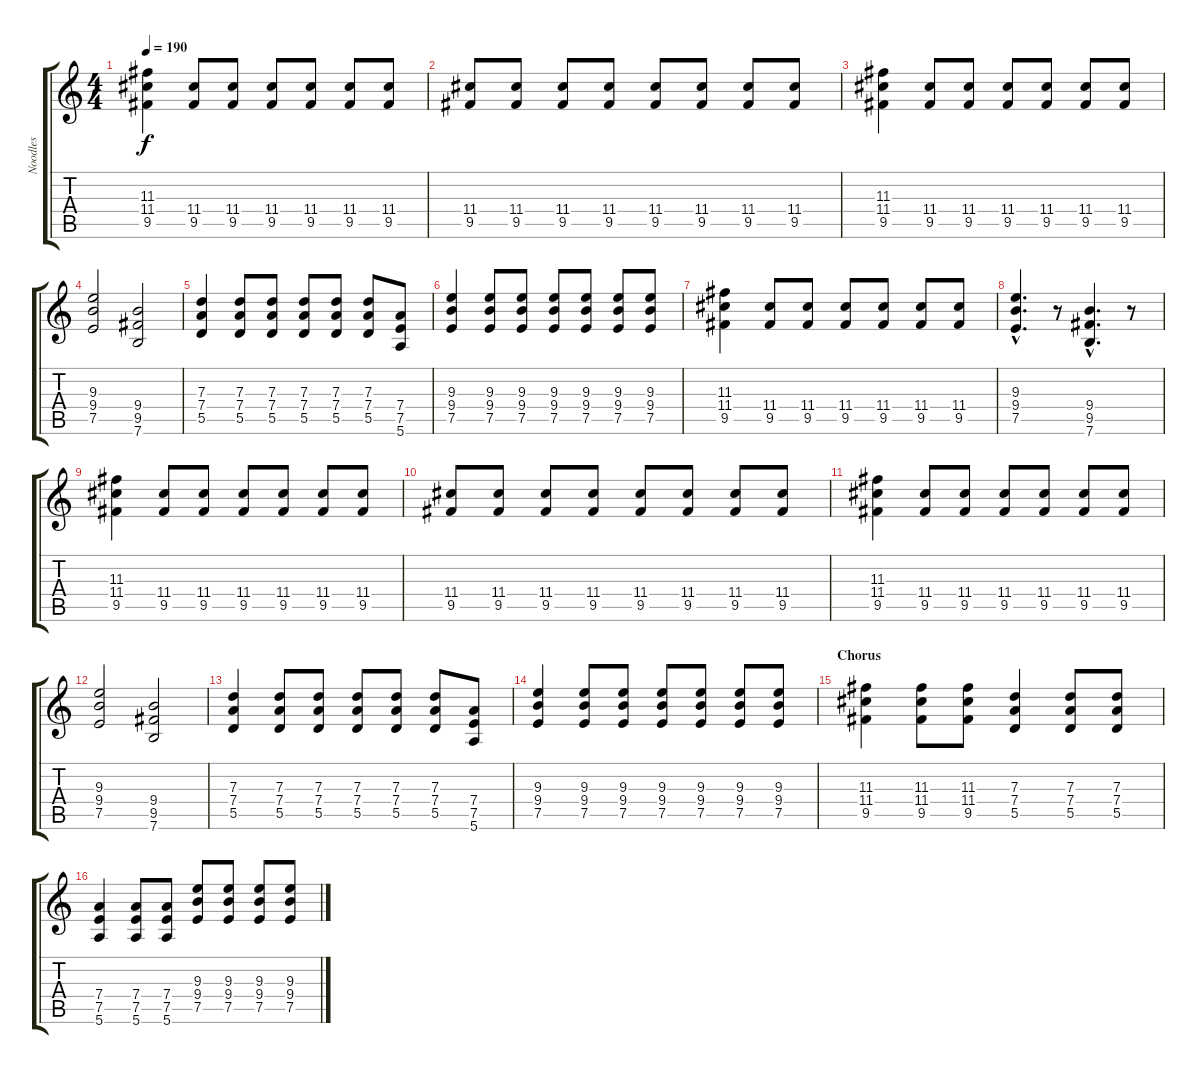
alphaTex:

\track ("Noodles" "Noodles") {instrument distortionguitar}
\staff {score tabs}
\tuning (E4 B3 G3 D3 A2 E2) {hide}
\ts (4 4)
\tempo 190
\clef g2
\ks c
(11.3 11.4 9.5).4{dy f} (11.4 9.5).8 (11.4 9.5).8 (11.4 9.5).8 (11.4 9.5).8 (11.4 9.5).8 (11.4 9.5).8 |
(11.4 9.5).8 (11.4 9.5).8 (11.4 9.5).8 (11.4 9.5).8 (11.4 9.5).8 (11.4 9.5).8 (11.4 9.5).8 (11.4 9.5).8 |
(11.3 11.4 9.5).4 (11.4 9.5).8 (11.4 9.5).8 (11.4 9.5).8 (11.4 9.5).8 (11.4 9.5).8 (11.4 9.5).8 |
(9.3 9.4 7.5).2 (9.4 9.5 7.6).2 |
(7.3 7.4 5.5).4 (7.3 7.4 5.5).8 (7.3 7.4 5.5).8 (7.3 7.4 5.5).8 (7.3 7.4 5.5).8 (7.3 7.4 5.5).8 (7.4 7.5 5.6).8 |
(9.3 9.4 7.5).4 (9.3 9.4 7.5).8 (9.3 9.4 7.5).8 (9.3 9.4 7.5).8 (9.3 9.4 7.5).8 (9.3 9.4 7.5).8 (9.3 9.4 7.5).8 |
(11.3 11.4 9.5).4 (11.4 9.5).8 (11.4 9.5).8 (11.4 9.5).8 (11.4 9.5).8 (11.4 9.5).8 (11.4 9.5).8 |
(9.3{hac} 9.4{hac} 7.5{hac}).4{d} r.8 (9.4{hac} 9.5{hac} 7.6{hac}).4{d} r.8 |
(11.3 11.4 9.5).4 (11.4 9.5).8 (11.4 9.5).8 (11.4 9.5).8 (11.4 9.5).8 (11.4 9.5).8 (11.4 9.5).8 |
(11.4 9.5).8 (11.4 9.5).8 (11.4 9.5).8 (11.4 9.5).8 (11.4 9.5).8 (11.4 9.5).8 (11.4 9.5).8 (11.4 9.5).8 |
(11.3 11.4 9.5).4 (11.4 9.5).8 (11.4 9.5).8 (11.4 9.5).8 (11.4 9.5).8 (11.4 9.5).8 (11.4 9.5).8 |
(9.3 9.4 7.5).2 (9.4 9.5 7.6).2 |
(7.3 7.4 5.5).4 (7.3 7.4 5.5).8 (7.3 7.4 5.5).8 (7.3 7.4 5.5).8 (7.3 7.4 5.5).8 (7.3 7.4 5.5).8 (7.4 7.5 5.6).8 |
(9.3 9.4 7.5).4 (9.3 9.4 7.5).8 (9.3 9.4 7.5).8 (9.3 9.4 7.5).8 (9.3 9.4 7.5).8 (9.3 9.4 7.5).8 (9.3 9.4 7.5).8 |
\section ("" "Chorus")
(11.3 11.4 9.5).4 (11.3 11.4 9.5).8 (11.3 11.4 9.5).8 (7.3 7.4 5.5).4 (7.3 7.4 5.5).8 (7.3 7.4 5.5).8 |
(7.4 7.5 5.6).4 (7.4 7.5 5.6).8 (7.4 7.5 5.6).8 (9.3 9.4 7.5).8 (9.3 9.4 7.5).8 (9.3 9.4 7.5).8 (9.3 9.4 7.5).8
